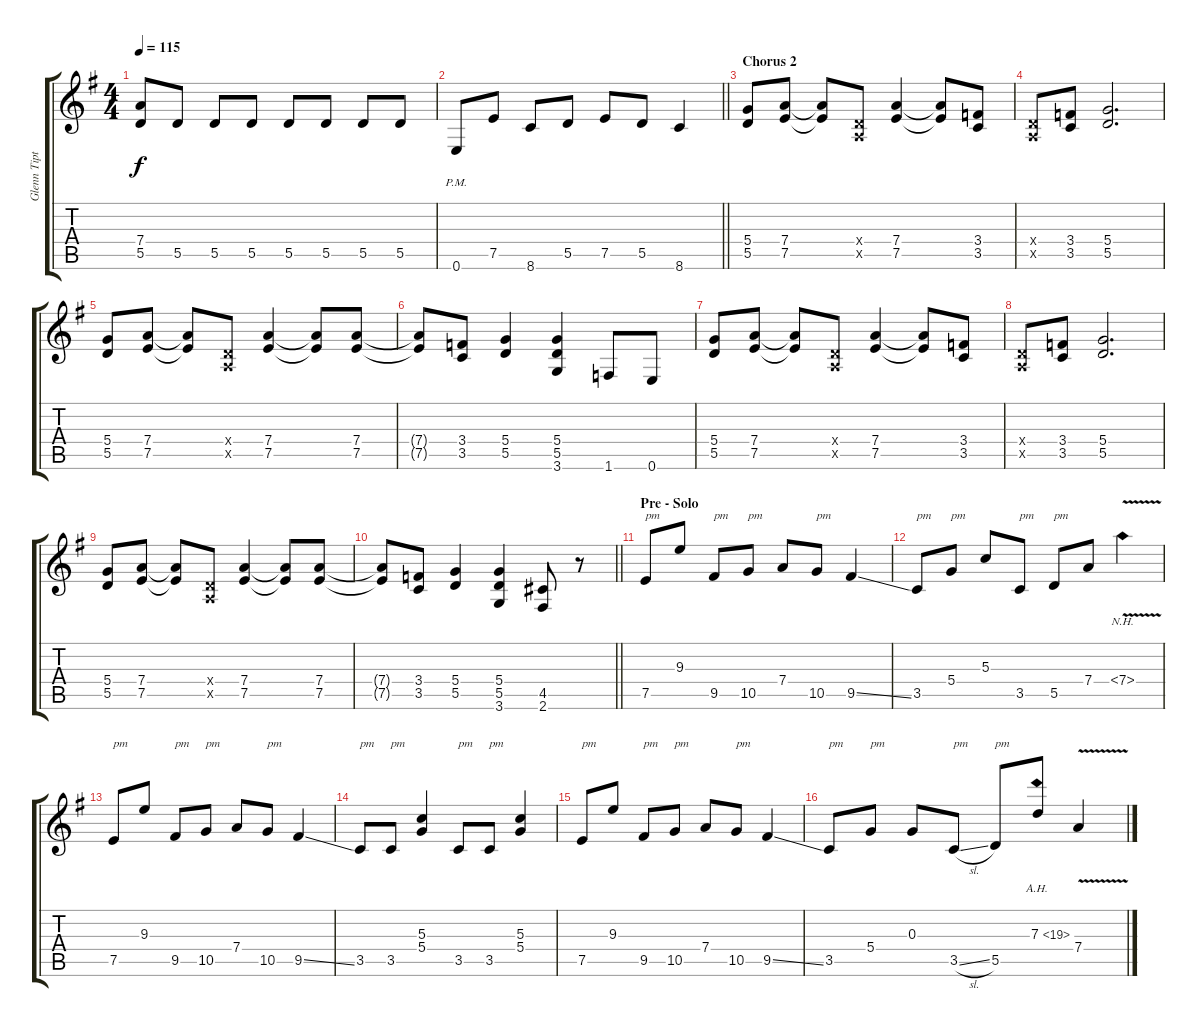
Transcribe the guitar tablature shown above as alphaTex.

\track ("Glenn Tipton ?" "Glenn Tipt") {instrument overdrivenguitar}
\staff {score tabs}
\tuning (E4 B3 G3 D3 A2 E2) {hide}
\ts (4 4)
\tempo 115
\clef g2
\ks eminor
(7.4 5.5).8{dy f} 5.5.8 5.5.8 5.5.8 5.5.8 5.5.8 5.5.8 5.5.8 |
\barLineRight lightlight
0.6{pm}.8 7.5.8 8.6.8 5.5.8 7.5.8 5.5.8 8.6.4 |
\section ("" "Chorus 2")
(5.4 5.5).8 (7.4 7.5).8 (7.4{t} 7.5{t}).8 (0.4{x} 0.5{x}).8 (7.4 7.5).4 (7.4{t} 7.5{t}).8 (3.4 3.5).8 |
(0.4{x} 0.5{x}).8 (3.4 3.5).8 (5.4 5.5).2{d} |
(5.4 5.5).8 (7.4 7.5).8 (7.4{t} 7.5{t}).8 (0.4{x} 0.5{x}).8 (7.4 7.5).4 (7.4{t} 7.5{t}).8 (7.4 7.5).8 |
(7.4{t} 7.5{t}).8 (3.4 3.5).8 (5.4 5.5).4 (5.4 5.5 3.6).4 1.6.8 0.6.8 |
(5.4 5.5).8 (7.4 7.5).8 (7.4{t} 7.5{t}).8 (0.4{x} 0.5{x}).8 (7.4 7.5).4 (7.4{t} 7.5{t}).8 (3.4 3.5).8 |
(0.4{x} 0.5{x}).8 (3.4 3.5).8 (5.4 5.5).2{d} |
(5.4 5.5).8 (7.4 7.5).8 (7.4{t} 7.5{t}).8 (0.4{x} 0.5{x}).8 (7.4 7.5).4 (7.4{t} 7.5{t}).8 (7.4 7.5).8 |
\barLineRight lightlight
(7.4{t} 7.5{t}).8 (3.4 3.5).8 (5.4 5.5).4 (5.4 5.5 3.6).4 (4.5 2.6).8 r.8 |
\section ("" "Pre - Solo")
7.5.8{txt "pm"} 9.3.8 9.5.8{txt "pm"} 10.5.8{txt "pm"} 7.4.8 10.5.8{txt "pm"} 9.5{ss}.4 |
3.5.8{txt "pm"} 5.4.8{txt "pm"} 5.3.8 3.5.8{txt "pm"} 5.5.8{txt "pm"} 7.4.8 7.4{nh v}.4 |
7.5.8{txt "pm"} 9.3.8 9.5.8{txt "pm"} 10.5.8{txt "pm"} 7.4.8 10.5.8{txt "pm"} 9.5{ss}.4 |
3.5.8{txt "pm"} 3.5.8{txt "pm"} (5.3 5.4).4 3.5.8{txt "pm"} 3.5.8{txt "pm"} (5.3 5.4).4 |
7.5.8{txt "pm"} 9.3.8 9.5.8{txt "pm"} 10.5.8{txt "pm"} 7.4.8 10.5.8{txt "pm"} 9.5{ss}.4 |
3.5.8{txt "pm"} 5.4.8{txt "pm"} 0.3.8 3.5{sl}.8{txt "pm"} 5.5.8{txt "pm"} 7.3{ah 12}.8 7.4{v}.4
